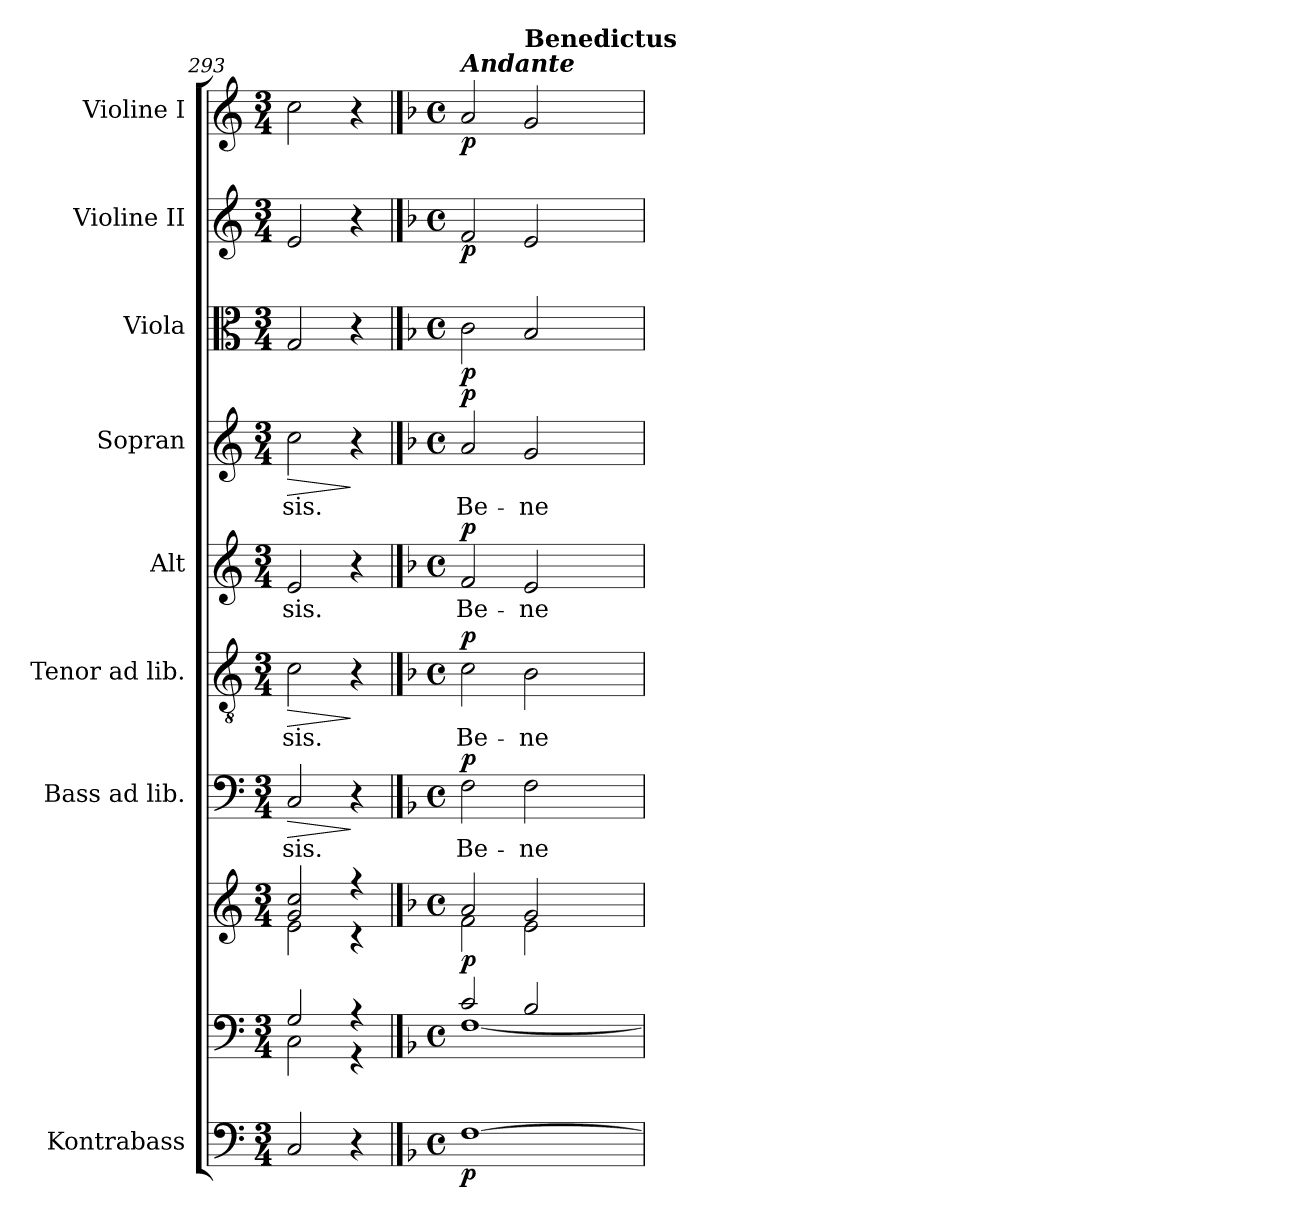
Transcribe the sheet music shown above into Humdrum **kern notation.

**kern	**dynam	**kern	**kern	**dynam	**kern	**text	**dynam	**kern	**text	**dynam	**kern	**text	**dynam	**kern	**text	**dynam	**kern	**dynam	**kern	**dynam	**kern	**dynam
*part9	*part9	*part8	*part8	*part8	*part7	*part7	*part7	*part6	*part6	*part6	*part5	*part5	*part5	*part4	*part4	*part4	*part3	*part3	*part2	*part2	*part1	*part1
*staff10	*staff10	*staff9	*staff8	*staff8/9	*staff7	*staff7	*staff7	*staff6	*staff6	*staff6	*staff5	*staff5	*staff5	*staff4	*staff4	*staff4	*staff3	*staff3	*staff2	*staff2	*staff1	*staff1
*I"Kontrabass	*	*	*	*	*I"Bass ad lib.	*	*	*I"Tenor ad lib.	*	*	*I"Alt	*	*	*I"Sopran	*	*	*I"Viola	*	*I"Violine II	*	*I"Violine I	*
*I'Kb.	*	*	*	*	*I'B.	*	*	*I'T.	*	*	*I'A.	*	*	*I'S.	*	*	*I'Vla.	*	*I'Vl. II	*	*I'Vl. I	*
*clefF4	*	*clefF4	*clefG2	*	*clefF4	*	*	*clefGv2	*	*	*clefG2	*	*	*clefG2	*	*	*clefC3	*	*clefG2	*	*clefG2	*
*ITrd7c12	*	*	*	*	*	*	*	*	*	*	*	*	*	*	*	*	*	*	*	*	*	*
*k[]	*	*k[]	*k[]	*	*k[]	*	*	*k[]	*	*	*k[]	*	*	*k[]	*	*	*k[]	*	*k[]	*	*k[]	*
*C:	*	*C:	*C:	*	*C:	*	*	*C:	*	*	*C:	*	*	*C:	*	*	*C:	*	*C:	*	*C:	*
*M3/4	*	*M3/4	*M3/4	*	*M3/4	*	*	*M3/4	*	*	*M3/4	*	*	*M3/4	*	*	*M3/4	*	*M3/4	*	*M3/4	*
=293	=293	=293	=293	=293	=293	=293	=293	=293	=293	=293	=293	=293	=293	=293	=293	=293	=293	=293	=293	=293	=293	=293
*	*	*^	*^	*	*	*	*	*	*	*	*	*	*	*	*	*	*	*	*	*	*	*
!	!	!	!	!	!	!	!	!LO:LY:b	!LO:HP:b	!	!LO:LY:b	!LO:HP:b	!	!LO:LY:b	!	!	!LO:LY:b	!LO:HP:b	!	!	!	!	!	!
2CC/	.	2G/	2C\	2g/ 2cc/	2e\	.	2C/	-sis.	>	2c\	-sis.	>	2e/	-sis.	.	2cc\	-sis.	>	2G/	.	2e/	.	2cc\	.
4r	.	4r	4r	4r	4r	.	4r	.	]	4r	.	]	4r	.	.	4r	.	]	4r	.	4r	.	4r	.
!!LO:PB:g=z
==294	==294	==294	==294	==294	==294	==294	==294	==294	==294	==294	==294	==294	==294	==294	==294	==294	==294	==294	==294	==294	==294	==294	==294	==294
*k[b-]	*	*k[b-]	*	*k[b-]	*	*	*k[b-]	*	*	*k[b-]	*	*	*k[b-]	*	*	*k[b-]	*	*	*k[b-]	*	*k[b-]	*	*k[b-]	*
*F:	*	*F:	*	*F:	*	*	*F:	*	*	*F:	*	*	*F:	*	*	*F:	*	*	*F:	*	*F:	*	*F:	*
*M4/4	*	*M4/4	*	*M4/4	*	*	*M4/4	*	*	*M4/4	*	*	*M4/4	*	*	*M4/4	*	*	*M4/4	*	*M4/4	*	*M4/4	*
*met(c)	*	*met(c)	*	*met(c)	*	*	*met(c)	*	*	*met(c)	*	*	*met(c)	*	*	*met(c)	*	*	*met(c)	*	*met(c)	*	*met(c)	*
!	!	!	!	!	!	!	!	!	!	!	!	!	!	!	!	!	!	!	!	!	!	!	!LO:TX:a:Bi:t=Andante	!
!	!LO:DY:b	!	!	!	!	!LO:DY:b	!	!LO:LY:b	!LO:DY:a	!	!LO:LY:b	!LO:DY:a	!	!LO:LY:b	!LO:DY:a	!	!LO:LY:b	!LO:DY:a	!	!LO:DY:b	!	!LO:DY:b	!	!LO:DY:b
[1FF	p	2c/	[<1F	2a/	2f\	p	2F\	Be-	p	2c\	Be-	p	2f/	Be-	p	2a/	Be-	p	2c\	p	2f/	p	2a/	p
!	!	!	!	!	!	!	!	!	!	!	!	!	!	!	!	!	!	!	!	!	!	!	!LO:TX:a:B:t=Benedictus	!
!	!	!	!	!	!	!	!	!LO:LY:b	!	!	!LO:LY:b	!	!	!LO:LY:b	!	!	!LO:LY:b	!	!	!	!	!	!	!
.	.	2B-/	.	2g/	2e\	.	2F\	-ne-	.	2B-\	-ne-	.	2e/	-ne-	.	2g/	-ne-	.	2B-/	.	2e/	.	2g/	.
*	*	*v	*v	*	*	*	*	*	*	*	*	*	*	*	*	*	*	*	*	*	*	*	*	*
*	*	*	*v	*v	*	*	*	*	*	*	*	*	*	*	*	*	*	*	*	*	*	*	*
=	=	=	=	=	=	=	=	=	=	=	=	=	=	=	=	=	=	=	=	=	=	=
*-	*-	*-	*-	*-	*-	*-	*-	*-	*-	*-	*-	*-	*-	*-	*-	*-	*-	*-	*-	*-	*-	*-
